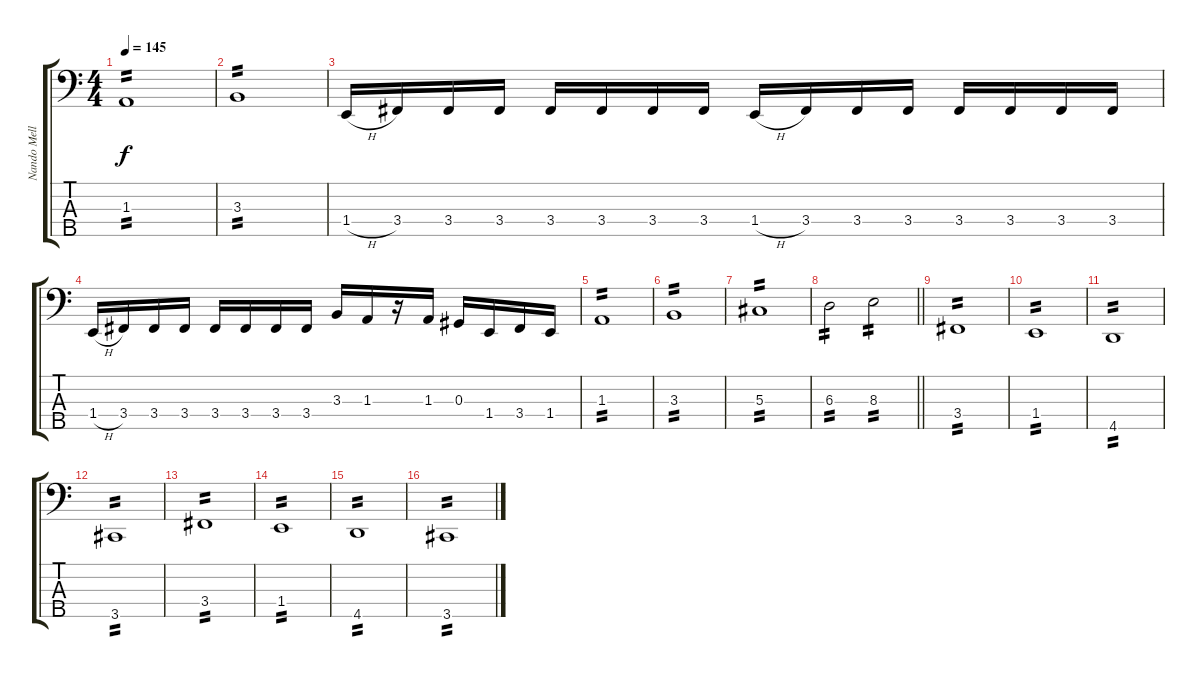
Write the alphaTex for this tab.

\track ("Nando Mello" "Nando Mell") {instrument electricbassfinger}
\staff {score tabs}
\tuning (Gb2 Db2 Ab1 Eb1 Bb0) {hide}
\ts (4 4)
\tempo 145
\clef f4
\ks c
1.3.1{tp 2 dy f} |
3.3.1{tp 2} |
1.4{h}.16 3.4.16 3.4.16 3.4.16 3.4.16 3.4.16 3.4.16 3.4.16 1.4{h}.16 3.4.16 3.4.16 3.4.16 3.4.16 3.4.16 3.4.16 3.4.16 |
1.4{h}.16 3.4.16 3.4.16 3.4.16 3.4.16 3.4.16 3.4.16 3.4.16 3.3.16 1.3.16 r.16 1.3.16 0.3.16 1.4.16 3.4.16 1.4.16 |
1.3.1{tp 2} |
3.3.1{tp 2} |
5.3.1{tp 2} |
\barLineRight lightlight
6.3.2{tp 2} 8.3.2{tp 2} |
3.4.1{tp 2} |
1.4.1{tp 2} |
4.5.1{tp 2} |
3.5.1{tp 2} |
3.4.1{tp 2} |
1.4.1{tp 2} |
4.5.1{tp 2} |
3.5.1{tp 2}
